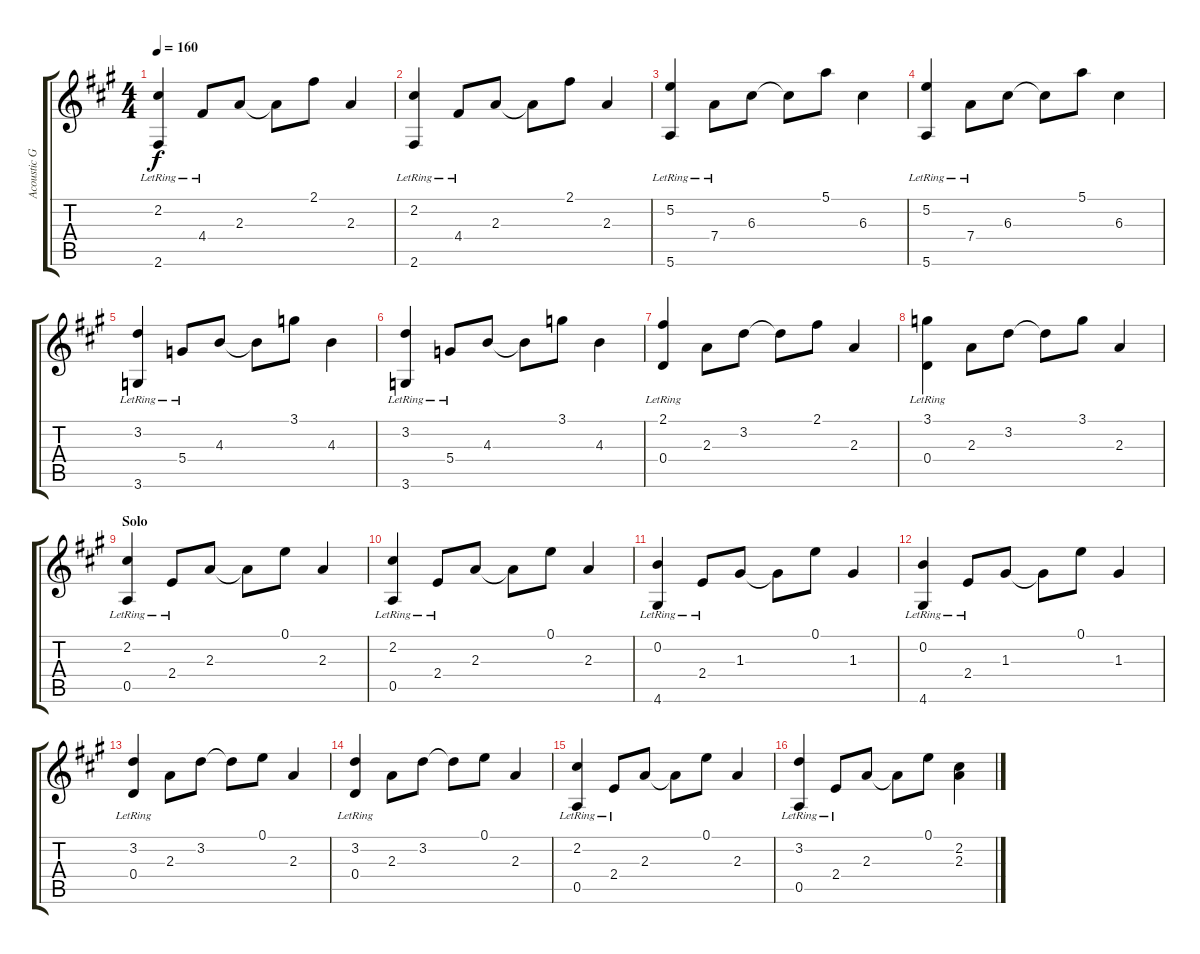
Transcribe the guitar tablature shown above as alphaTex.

\track ("Acoustic Guitar 2" "Acoustic G") {instrument acousticguitarsteel}
\staff {score tabs}
\tuning (E4 B3 G3 D3 A2 E2) {hide}
\ts (4 4)
\tempo 160
\clef g2
\ks a
(2.2 2.6{lr}).4{dy f} 4.4{lr}.8 2.3.8 2.3{t}.8 2.1.8 2.3.4 |
(2.2 2.6{lr}).4 4.4{lr}.8 2.3.8 2.3{t}.8 2.1.8 2.3.4 |
(5.2 5.6{lr}).4 7.4{lr}.8 6.3.8 6.3{t}.8 5.1.8 6.3.4 |
(5.2 5.6{lr}).4 7.4{lr}.8 6.3.8 6.3{t}.8 5.1.8 6.3.4 |
(3.2 3.6{lr}).4 5.4{lr}.8 4.3.8 4.3{t}.8 3.1.8 4.3.4 |
(3.2 3.6{lr}).4 5.4{lr}.8 4.3.8 4.3{t}.8 3.1.8 4.3.4 |
(2.1 0.4{lr}).4 2.3.8 3.2.8 3.2{t}.8 2.1.8 2.3.4 |
(3.1 0.4{lr}).4 2.3.8 3.2.8 3.2{t}.8 3.1.8 2.3.4 |
\section ("" "Solo")
(2.2 0.5{lr}).4 2.4{lr}.8 2.3.8 2.3{t}.8 0.1.8 2.3.4 |
(2.2 0.5{lr}).4 2.4{lr}.8 2.3.8 2.3{t}.8 0.1.8 2.3.4 |
(0.2 4.6{lr}).4 2.4{lr}.8 1.3.8 1.3{t}.8 0.1.8 1.3.4 |
(0.2 4.6{lr}).4 2.4{lr}.8 1.3.8 1.3{t}.8 0.1.8 1.3.4 |
(3.2 0.4{lr}).4 2.3.8 3.2.8 3.2{t}.8 0.1.8 2.3.4 |
(3.2 0.4{lr}).4 2.3.8 3.2.8 3.2{t}.8 0.1.8 2.3.4 |
(2.2 0.5{lr}).4 2.4{lr}.8 2.3.8 2.3{t}.8 0.1.8 2.3.4 |
(3.2 0.5{lr}).4 2.4{lr}.8 2.3.8 2.3{t}.8 0.1.8 (2.2 2.3).4
